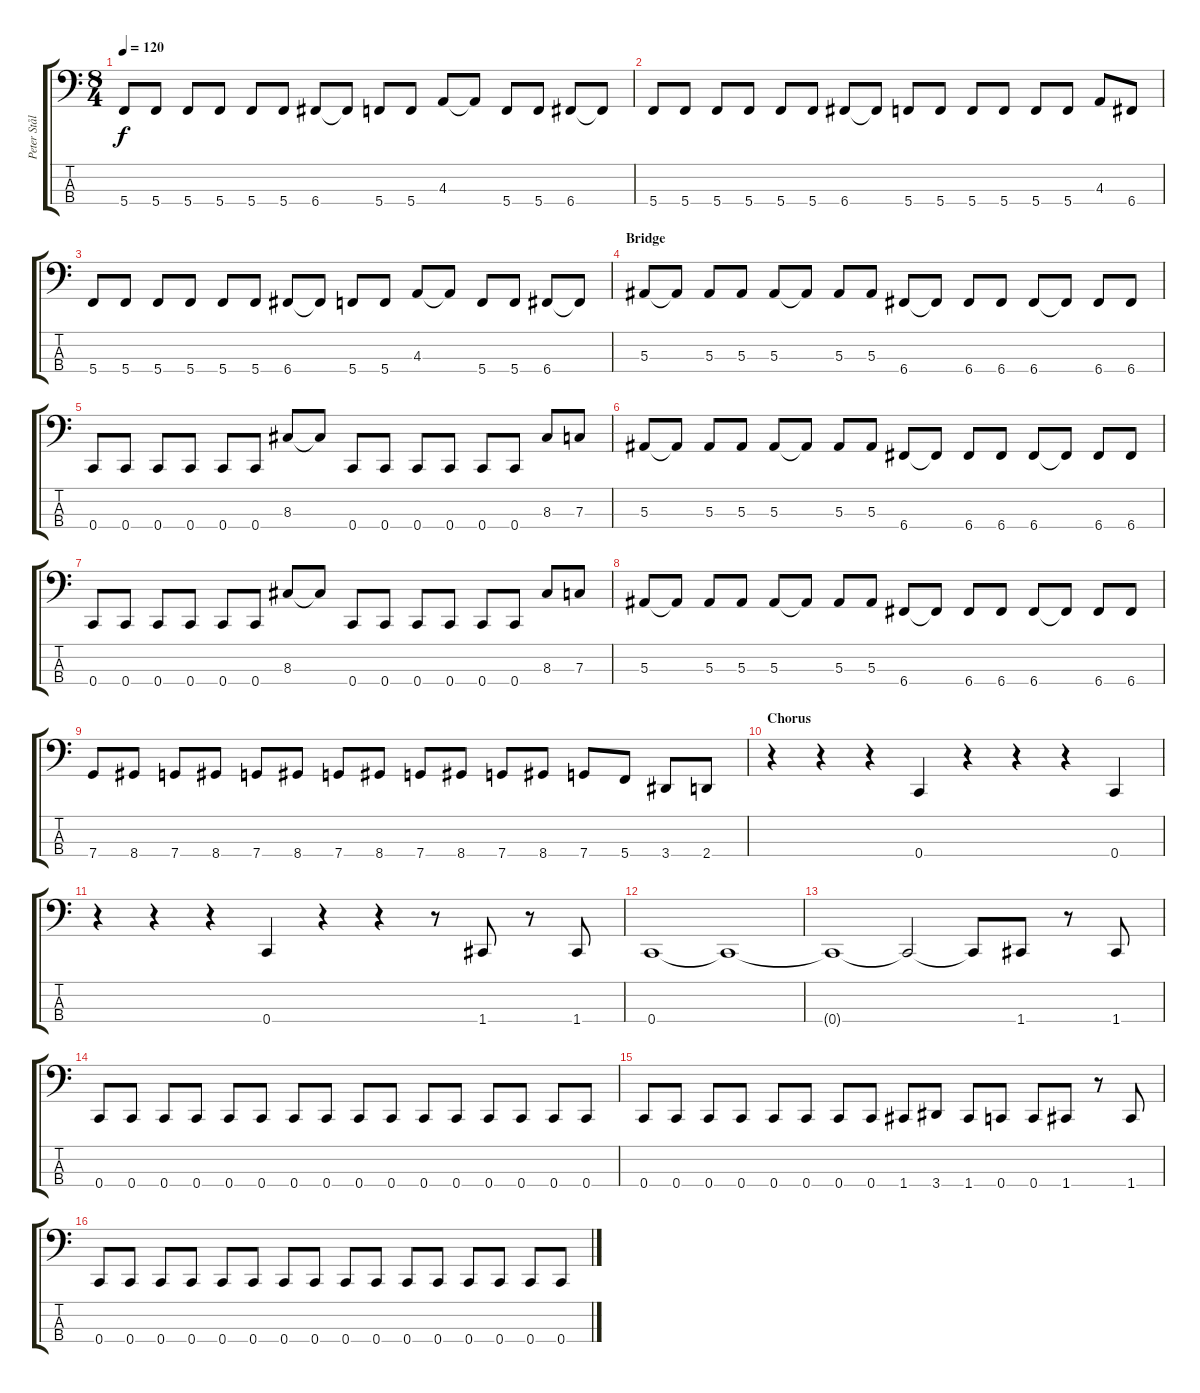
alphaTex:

\track ("Peter Stålfors - Bass" "Peter Stål") {instrument slapbass1}
\staff {score tabs}
\tuning (Eb2 Bb1 F1 C1) {hide}
\ts (8 4)
\tempo 120
\clef f4
\ks c
5.4.8{dy f} 5.4.8 5.4.8 5.4.8 5.4.8 5.4.8 6.4.8 6.4{t}.8 5.4.8 5.4.8 4.3.8 4.3{t}.8 5.4.8 5.4.8 6.4.8 6.4{t}.8 |
5.4.8 5.4.8 5.4.8 5.4.8 5.4.8 5.4.8 6.4.8 6.4{t}.8 5.4.8 5.4.8 5.4.8 5.4.8 5.4.8 5.4.8 4.3.8 6.4.8 |
5.4.8 5.4.8 5.4.8 5.4.8 5.4.8 5.4.8 6.4.8 6.4{t}.8 5.4.8 5.4.8 4.3.8 4.3{t}.8 5.4.8 5.4.8 6.4.8 6.4{t}.8 |
\section ("" "Bridge")
5.3.8 5.3{t}.8 5.3.8 5.3.8 5.3.8 5.3{t}.8 5.3.8 5.3.8 6.4.8 6.4{t}.8 6.4.8 6.4.8 6.4.8 6.4{t}.8 6.4.8 6.4.8 |
0.4.8 0.4.8 0.4.8 0.4.8 0.4.8 0.4.8 8.3.8 8.3{t}.8 0.4.8 0.4.8 0.4.8 0.4.8 0.4.8 0.4.8 8.3.8 7.3.8 |
5.3.8 5.3{t}.8 5.3.8 5.3.8 5.3.8 5.3{t}.8 5.3.8 5.3.8 6.4.8 6.4{t}.8 6.4.8 6.4.8 6.4.8 6.4{t}.8 6.4.8 6.4.8 |
0.4.8 0.4.8 0.4.8 0.4.8 0.4.8 0.4.8 8.3.8 8.3{t}.8 0.4.8 0.4.8 0.4.8 0.4.8 0.4.8 0.4.8 8.3.8 7.3.8 |
5.3.8 5.3{t}.8 5.3.8 5.3.8 5.3.8 5.3{t}.8 5.3.8 5.3.8 6.4.8 6.4{t}.8 6.4.8 6.4.8 6.4.8 6.4{t}.8 6.4.8 6.4.8 |
7.4.8 8.4.8 7.4.8 8.4.8 7.4.8 8.4.8 7.4.8 8.4.8 7.4.8 8.4.8 7.4.8 8.4.8 7.4.8 5.4.8 3.4.8 2.4.8 |
\section ("" "Chorus")
r.4 r.4 r.4 0.4.4 r.4 r.4 r.4 0.4.4 |
r.4 r.4 r.4 0.4.4 r.4 r.4 r.8 1.4.8 r.8 1.4.8 |
0.4.1 0.4{t}.1 |
0.4{t}.1 0.4{t}.2 0.4{t}.8 1.4.8 r.8 1.4.8 |
0.4.8 0.4.8 0.4.8 0.4.8 0.4.8 0.4.8 0.4.8 0.4.8 0.4.8 0.4.8 0.4.8 0.4.8 0.4.8 0.4.8 0.4.8 0.4.8 |
0.4.8 0.4.8 0.4.8 0.4.8 0.4.8 0.4.8 0.4.8 0.4.8 1.4.8 3.4.8 1.4.8 0.4.8 0.4.8 1.4.8 r.8 1.4.8 |
0.4.8 0.4.8 0.4.8 0.4.8 0.4.8 0.4.8 0.4.8 0.4.8 0.4.8 0.4.8 0.4.8 0.4.8 0.4.8 0.4.8 0.4.8 0.4.8
